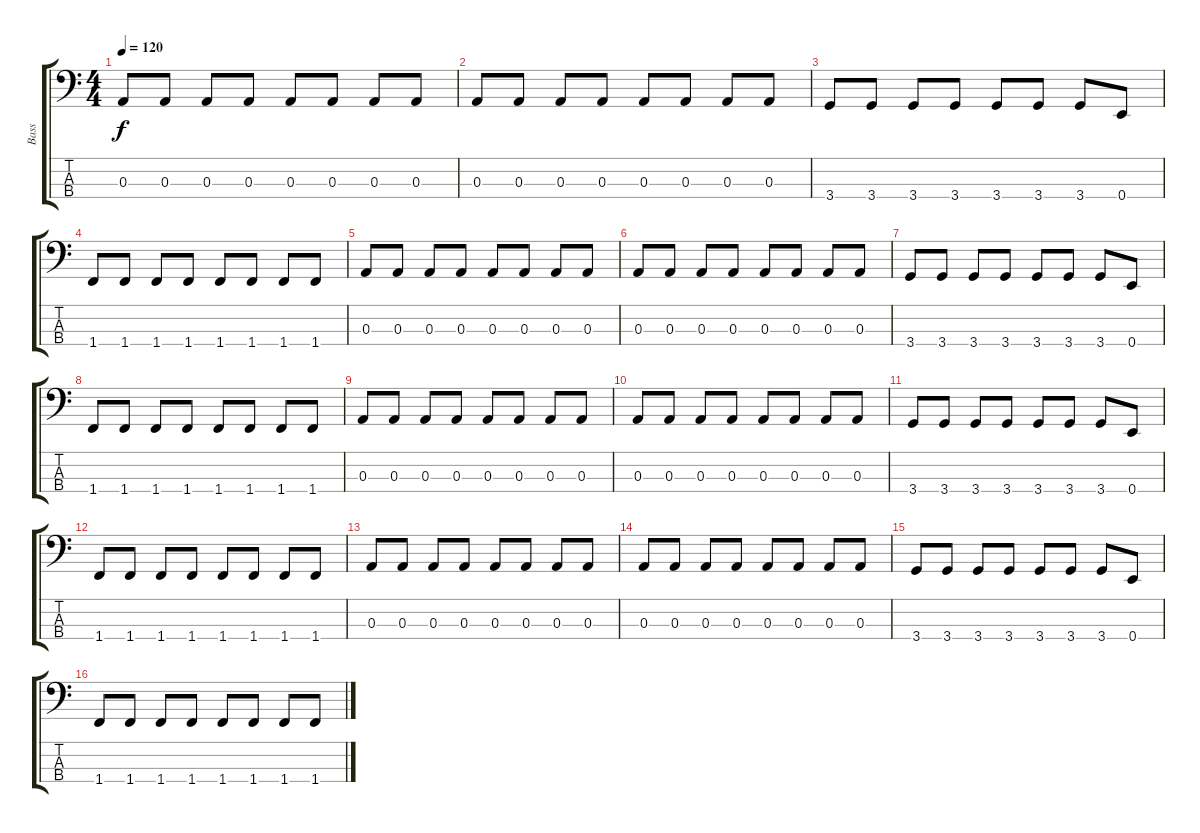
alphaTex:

\track ("Bass" "Bass") {instrument electricbassfinger}
\staff {score tabs}
\tuning (G2 D2 A1 E1) {hide}
\ts (4 4)
\tempo 120
\clef f4
\ks c
0.3.8{dy f} 0.3.8 0.3.8 0.3.8 0.3.8 0.3.8 0.3.8 0.3.8 |
0.3.8 0.3.8 0.3.8 0.3.8 0.3.8 0.3.8 0.3.8 0.3.8 |
3.4.8 3.4.8 3.4.8 3.4.8 3.4.8 3.4.8 3.4.8 0.4.8 |
1.4.8 1.4.8 1.4.8 1.4.8 1.4.8 1.4.8 1.4.8 1.4.8 |
0.3.8 0.3.8 0.3.8 0.3.8 0.3.8 0.3.8 0.3.8 0.3.8 |
0.3.8 0.3.8 0.3.8 0.3.8 0.3.8 0.3.8 0.3.8 0.3.8 |
3.4.8 3.4.8 3.4.8 3.4.8 3.4.8 3.4.8 3.4.8 0.4.8 |
1.4.8 1.4.8 1.4.8 1.4.8 1.4.8 1.4.8 1.4.8 1.4.8 |
0.3.8 0.3.8 0.3.8 0.3.8 0.3.8 0.3.8 0.3.8 0.3.8 |
0.3.8 0.3.8 0.3.8 0.3.8 0.3.8 0.3.8 0.3.8 0.3.8 |
3.4.8 3.4.8 3.4.8 3.4.8 3.4.8 3.4.8 3.4.8 0.4.8 |
1.4.8 1.4.8 1.4.8 1.4.8 1.4.8 1.4.8 1.4.8 1.4.8 |
0.3.8 0.3.8 0.3.8 0.3.8 0.3.8 0.3.8 0.3.8 0.3.8 |
0.3.8 0.3.8 0.3.8 0.3.8 0.3.8 0.3.8 0.3.8 0.3.8 |
3.4.8 3.4.8 3.4.8 3.4.8 3.4.8 3.4.8 3.4.8 0.4.8 |
1.4.8 1.4.8 1.4.8 1.4.8 1.4.8 1.4.8 1.4.8 1.4.8
